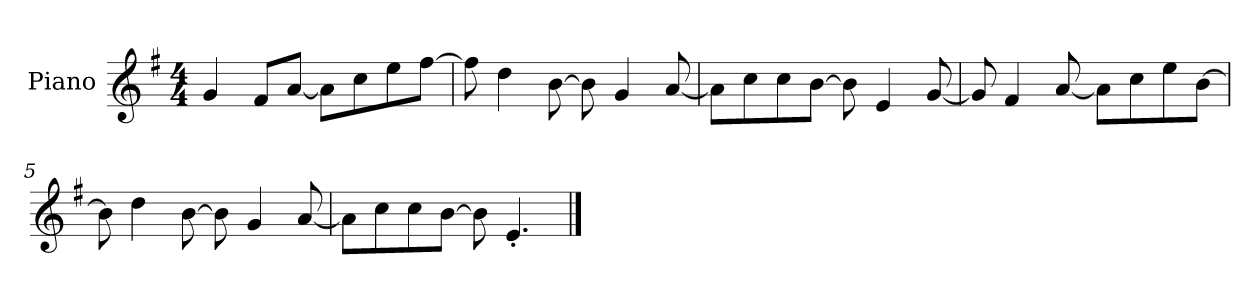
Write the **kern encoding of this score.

**kern
*part1
*staff1
*I"Piano
*I'P-no
*clefG2
*k[f#]
*M4/4
*MM90
=1
4g/
8f#/L
[8a/J
8a\L]
8cc\
8ee\
[8ff#\J
=2
8ff#\]
4dd\
[8b\
8b\]
4g/
[8a/
=3
8a\L]
8cc\
8cc\
[8b\J
8b\]
4e/
[8g/
=4
8g/]
4f#/
[8a/
8a\L]
8cc\
8ee\
[8b\J
=5
8b\]
4dd\
[8b\
8b\]
4g/
[8a/
!!LO:LB:g=z
=6
8a\L]
8cc\
8cc\
[8b\J
8b\]
4.e'/
==
*-
